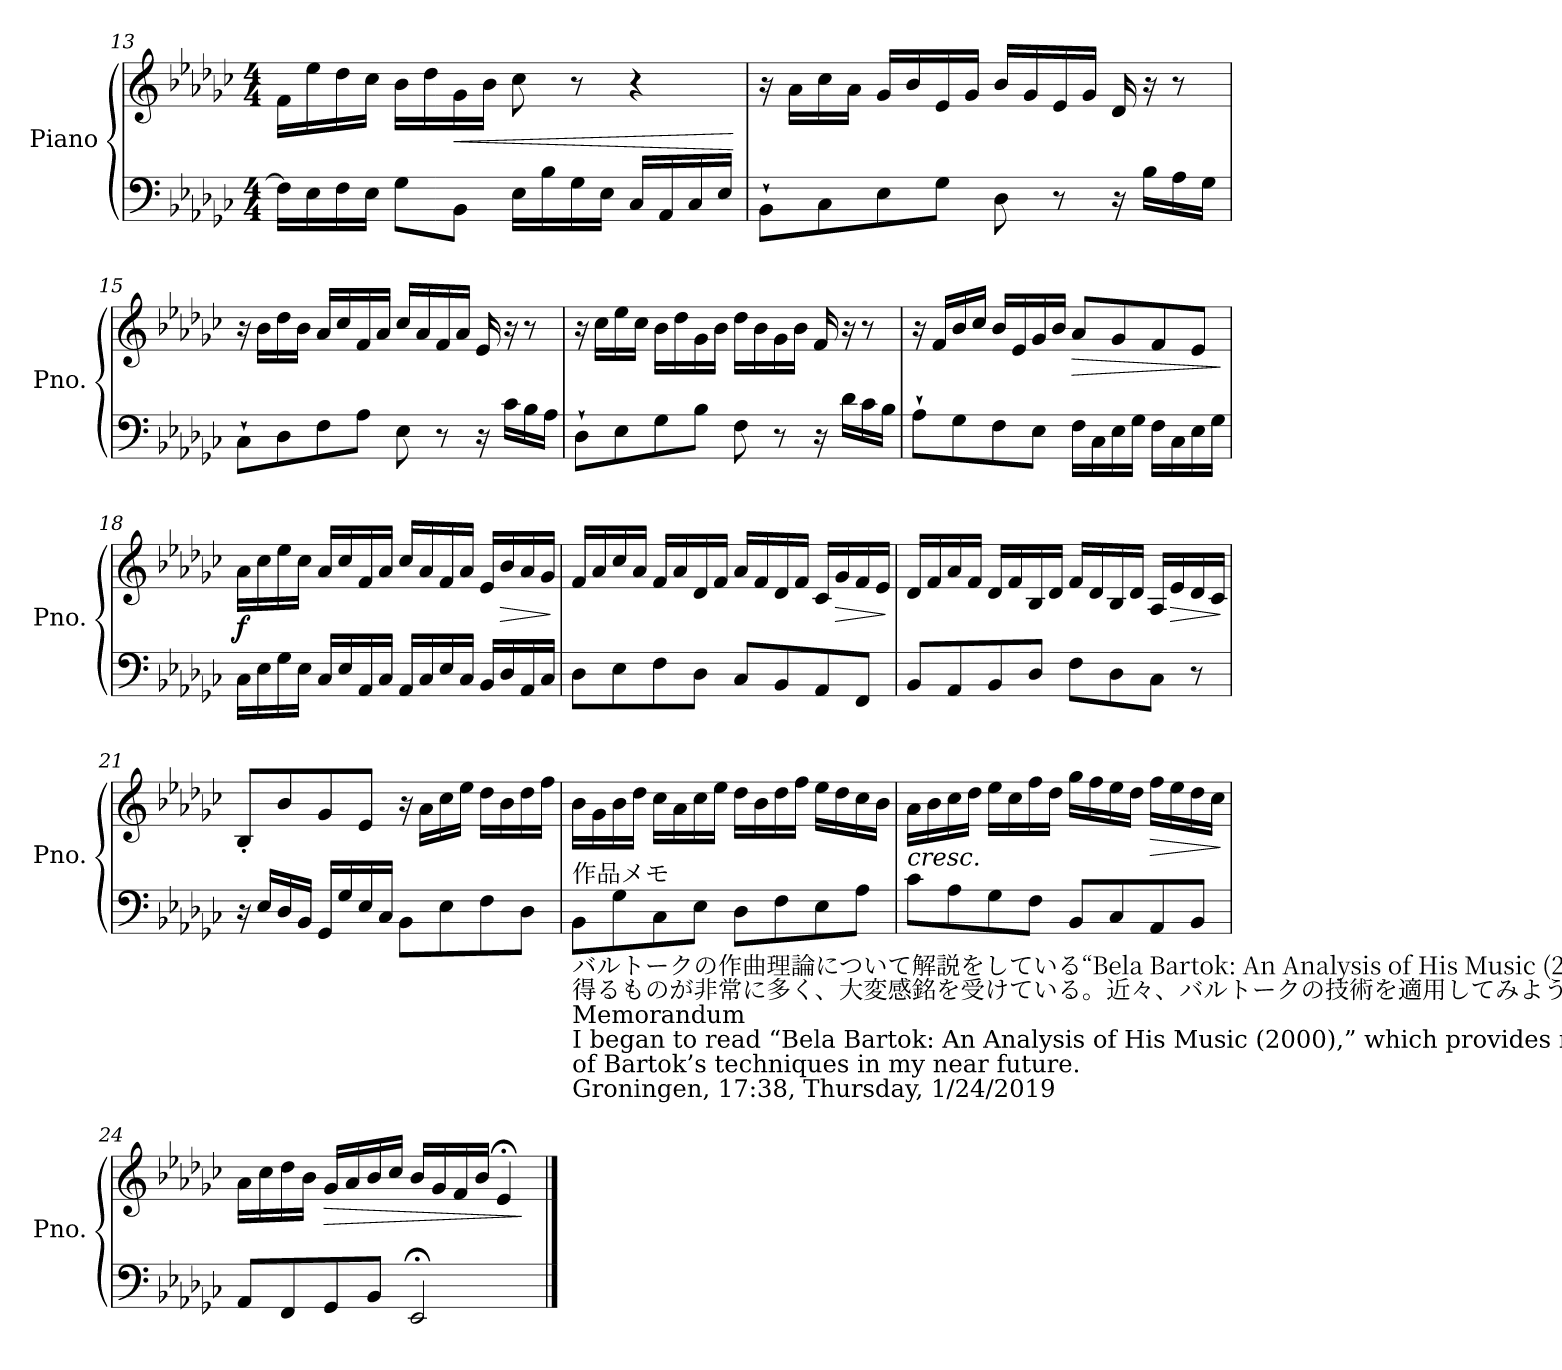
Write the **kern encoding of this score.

**kern	**kern	**dynam
*part1	*part1	*part1
*staff2	*staff1	*staff1/2
*I"Piano	*	*
*I'Pno.	*	*
!!LO:LB:g=z
*clefF4	*clefG2	*
*k[b-e-a-d-g-c-]	*k[b-e-a-d-g-c-]	*
*M4/4	*M4/4	*
=13	=13	=13
16F\LL]	16f\LL	.
16E-\	16ee-\	.
16F\	16dd-\	.
16E-\JJ	16cc-\JJ	.
8G-\L	16b-\LL	.
.	16dd-\	.
!	!	!LO:HP:b
8BB-\J	16g-\	<
.	16b-\JJ	.
16E-\LL	8cc-\	.
16B-\	.	.
16G-\	8r	.
16E-\JJ	.	.
16C-/LL	4r	.
16AA-/	.	.
16C-/	.	.
16E-/JJ	.	.
.	.	[
=14	=14	=14
8BB-`\L	16r	.
.	16a-\LL	.
8C-\	16cc-\	.
.	16a-\JJ	.
8E-\	16g-/LL	.
.	16b-/	.
8G-\J	16e-/	.
.	16g-/JJ	.
8D-\	16b-/LL	.
.	16g-/	.
8r	16e-/	.
.	16g-/JJ	.
16r	16d-/	.
16B-\LL	16r	.
16A-\	8r	.
16G-\JJ	.	.
=15	=15	=15
8C-`\L	16r	.
.	16b-\LL	.
8D-\	16dd-\	.
.	16b-\JJ	.
8F\	16a-/LL	.
.	16cc-/	.
8A-\J	16f/	.
.	16a-/JJ	.
8E-\	16cc-/LL	.
.	16a-/	.
8r	16f/	.
.	16a-/JJ	.
16r	16e-/	.
16c-\LL	16r	.
16B-\	8r	.
16A-\JJ	.	.
!!LO:PB:g=z
=16	=16	=16
8D-`\L	16r	.
.	16cc-\LL	.
8E-\	16ee-\	.
.	16cc-\JJ	.
8G-\	16b-\LL	.
.	16dd-\	.
8B-\J	16g-\	.
.	16b-\JJ	.
8F\	16dd-\LL	.
.	16b-\	.
8r	16g-\	.
.	16b-\JJ	.
16r	16f/	.
16d-\LL	16r	.
16c-\	8r	.
16B-\JJ	.	.
=17	=17	=17
8A-`\L	16r	.
.	16f/LL	.
8G-\	16b-/	.
.	16cc-/JJ	.
8F\	16b-/LL	.
.	16e-/	.
8E-\J	16g-/	.
.	16b-/JJ	.
!	!	!LO:HP:b
16F\LL	8a-/L	>
16C-\	.	.
16E-\	8g-/	.
16G-\JJ	.	.
16F\LL	8f/	.
16C-\	.	.
16E-\	8e-/J	.
16G-\JJ	.	.
.	.	]
=18	=18	=18
!	!	!LO:DY:b
16C-\LL	16a-\LL	f
16E-\	16cc-\	.
16G-\	16ee-\	.
16E-\JJ	16cc-\JJ	.
16C-/LL	16a-/LL	.
16E-/	16cc-/	.
16AA-/	16f/	.
16C-/JJ	16a-/JJ	.
16AA-/LL	16cc-/LL	.
16C-/	16a-/	.
16E-/	16f/	.
16C-/JJ	16a-/JJ	.
16BB-/LL	16e-/LL	.
!	!	!LO:HP:b
16D-/	16b-/	>
16AA-/	16a-/	.
16C-/JJ	16g-/JJ	.
.	.	]
!!LO:LB:g=z
=19	=19	=19
8D-\L	16f/LL	.
.	16a-/	.
8E-\	16cc-/	.
.	16a-/JJ	.
8F\	16f/LL	.
.	16a-/	.
8D-\J	16d-/	.
.	16f/JJ	.
8C-/L	16a-/LL	.
.	16f/	.
8BB-/	16d-/	.
.	16f/JJ	.
8AA-/	16c-/LL	.
!	!	!LO:HP:b
.	16g-/	>
8FF/J	16f/	.
.	16e-/JJ	.
.	.	]
=20	=20	=20
8BB-/L	16d-/LL	.
.	16f/	.
8AA-/	16a-/	.
.	16f/JJ	.
8BB-/	16d-/LL	.
.	16f/	.
8D-/J	16B-/	.
.	16d-/JJ	.
8F\L	16f/LL	.
.	16d-/	.
8D-\	16B-/	.
.	16d-/JJ	.
8C-\J	16A-/LL	.
!	!	!LO:HP:b
.	16e-/	>
8r	16d-/	.
.	16c-/JJ	.
.	.	]
=21	=21	=21
16r	8B-'/L	.
16E-/LL	.	.
16D-/	8b-/	.
16BB-/JJ	.	.
16GG-/LL	8g-/	.
16G-/	.	.
16E-/	8e-/J	.
16C-/JJ	.	.
8BB-\L	16r	.
.	16a-\LL	.
8E-\	16cc-\	.
.	16ee-\JJ	.
8F\	16dd-\LL	.
.	16b-\	.
8D-\J	16dd-\	.
.	16ff\JJ	.
!!LO:LB:g=z
=22	=22	=22
!LO:TX:a:t=作品メモ	!	!
!LO:TX:b:t=バルトークの作曲理論について解説をしている“Bela Bartok&colon; An Analysis of His Music (2000)”を今日から読み始めており、	!	!
!LO:TX:b:t=得るものが非常に多く、大変感銘を受けている。近々、バルトークの技術を適用してみようと思う。	!	!
!LO:TX:b:t=Memorandum	!	!
!LO:TX:b:t=I began to read “Bela Bartok&colon; An Analysis of His Music (2000),” which provides me with ample insights. I’ll apply one	!	!
!LO:TX:b:t=of Bartok’s techniques in my near future.	!	!
!LO:TX:b:t=Groningen, 17&colon;38, Thursday, 1/24/2019	!	!
8BB-\L	16b-\LL	.
.	16g-\	.
8G-\	16b-\	.
.	16dd-\JJ	.
8C-\	16cc-\LL	.
.	16a-\	.
8E-\J	16cc-\	.
.	16ee-\JJ	.
8D-\L	16dd-\LL	.
.	16b-\	.
8F\	16dd-\	.
.	16ff\JJ	.
8E-\	16ee-\LL	.
.	16dd-\	.
8A-\J	16cc-\	.
.	16b-\JJ	.
=23	=23	=23
!	!	!LO:HP:b
8c-\L	16a-\LL	<
.	16b-\	.
8A-\	16cc-\	.
.	16dd-\JJ	.
8G-\	16ee-\LL	.
.	16cc-\	.
8F\J	16ff\	.
.	16dd-\JJ	.
8BB-/L	16gg-\LL	.
.	16ff\	.
8C-/	16ee-\	.
.	16dd-\JJ	.
!	!	!LO:HP:b
8AA-/	16ff\LL	>
.	16ee-\	.
8BB-/J	16dd-\	.
.	16cc-\JJ	.
.	.	[ ]
=24	=24	=24
8AA-/L	16a-\LL	.
.	16cc-\	.
8FF/	16dd-\	.
.	16b-\JJ	.
!	!	!LO:HP:b
8GG-/	16g-/LL	>
.	16a-/	.
8BB-/J	16b-/	.
.	16cc-/JJ	.
2EE-;/	16b-/LL	.
.	16g-/	.
.	16f/	.
.	16b-/JJ	.
.	4e-;</	.
.	.	]
==	==	==
*-	*-	*-
